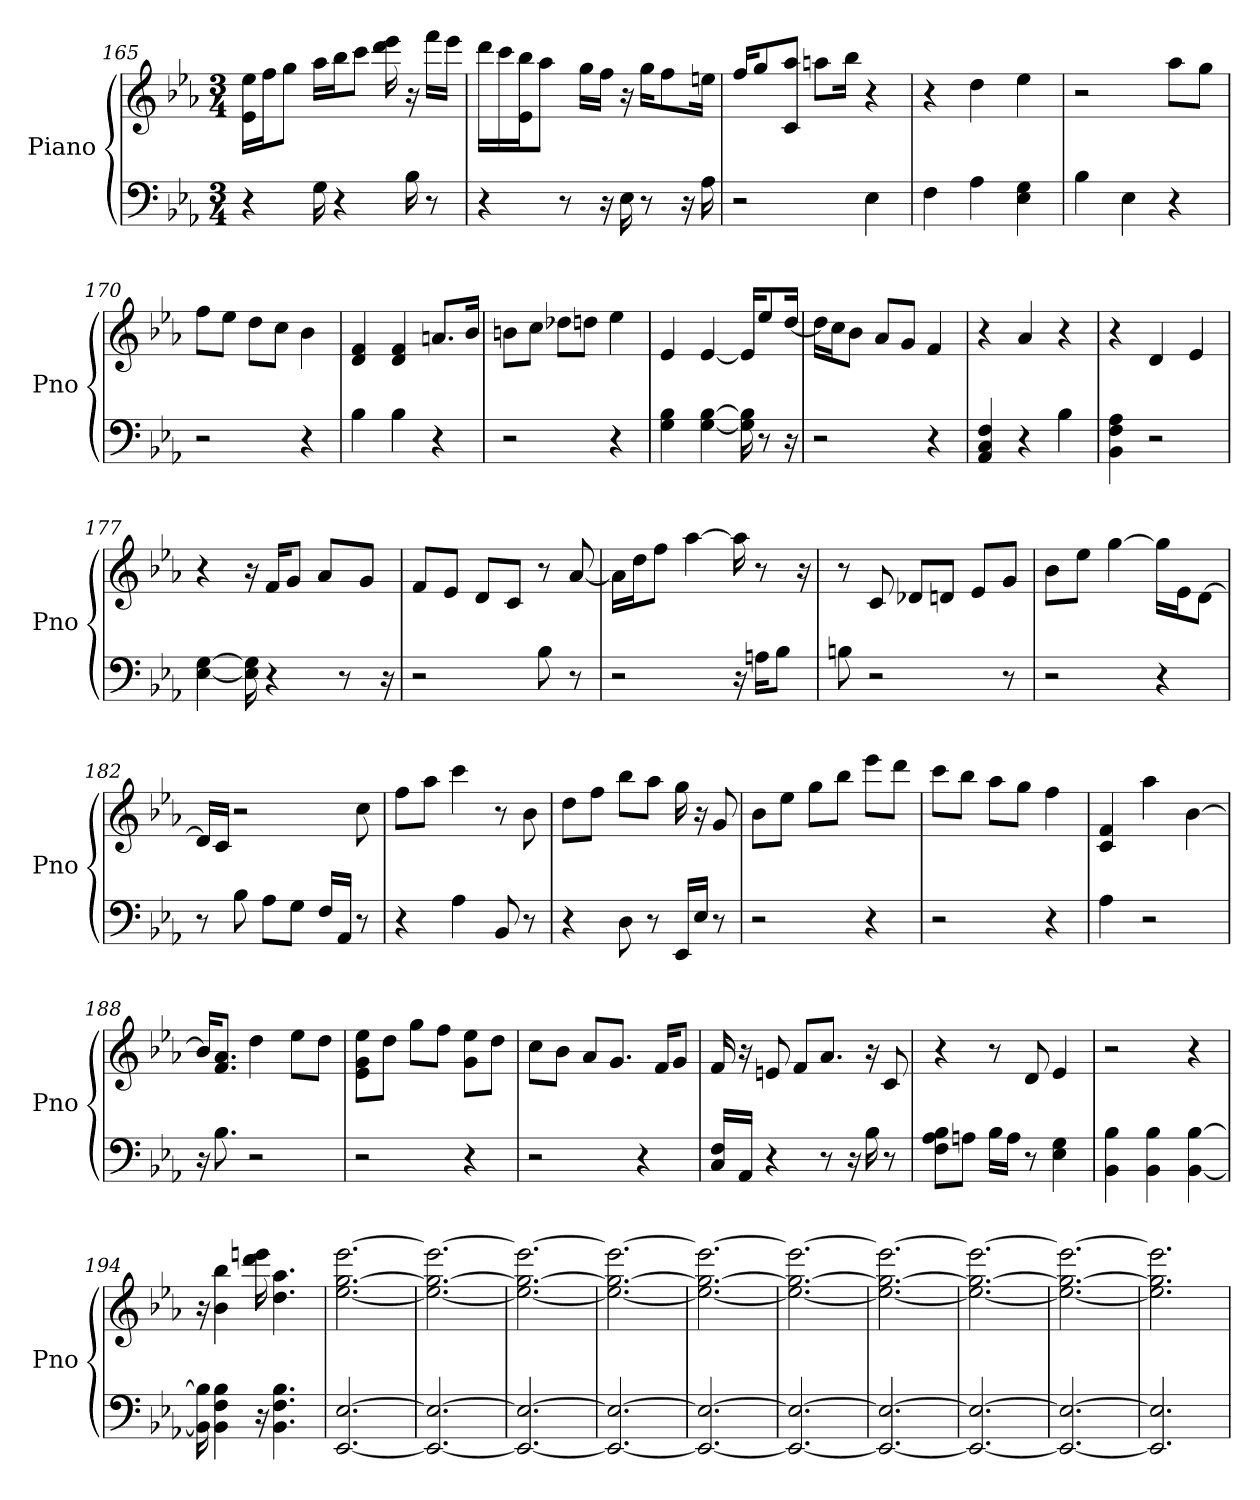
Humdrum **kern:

**kern	**kern
*part1	*part1
*staff2	*staff1
*I"Piano	*
*I'Pno	*
*clefF4	*clefG2
*k[b-e-a-]	*k[b-e-a-]
*E-:	*E-:
*M3/4	*M3/4
=165	=165
4r	16e-\ 16ee-\LL
.	16ff\J
.	8gg\J
16G	16aa-\LL
4r	16bb-\J
.	8ccc\J
.	16ddd 16eee-
16B-	16r
8r	16fff\LL
.	16eee-\JJ
=166	=166
4r	16ddd\LL
.	16ccc\J
.	16bb-\ 16e-\K
.	8aa-\J
8r	.
.	16gg\LL
16r	16ff\JJ
16E-	16r
8r	16gg\KL
.	8ff\
16r	.
16A-	16ee\Jk
=167	=167
2r	16ff/KL
.	8gg/
.	8aa-/ 8c/J
.	8aa\L
.	16bb-\Jk
4E-	4r
=168	=168
4F	4r
4A-	4dd
4E- 4G	4ee-
=169	=169
4B-	2r
4E-	.
4r	8aa-\L
.	8gg\J
=170	=170
2r	8ff\L
.	8ee-\J
.	8dd\L
.	8cc\J
4r	4b-
=171	=171
4B-	4f 4d
4B-	4d 4f
4r	8.a/L
.	16b-/Jk
=172	=172
2r	8b\L
.	8cc\J
.	8dd-\L
.	8dd\J
4r	4ee-
=173	=173
4G 4B-	4e-
[4G [4B-	[4e-
16G] 16B-]	16e-/KL]
8r	8ee-/
16r	[16dd/Jk
=174	=174
2r	16dd\LL]
.	16cc\J
.	8b-\J
.	8a-/L
.	8g/J
4r	4f
=175	=175
4AA- 4F 4C	4r
4r	4a-
4B-	4r
=176	=176
4BB- 4A- 4F	4r
2r	4d
.	4e-
=177	=177
[4G [4E-	4r
16G] 16E-]	16r
4r	16f/KL
.	8g/J
.	8a-/L
8r	.
.	8g/J
16r	.
=178	=178
2r	8f/L
.	8e-/J
.	8d/L
.	8c/J
8B-	8r
8r	[8a-
=179	=179
2r	16a-\LL]
.	16dd\J
.	8ff\J
.	[4aa-
16r	16aa-]
16A\KL	8r
8B-\J	.
.	16r
=180	=180
8B	8r
2r	8c
.	8d-/L
.	8d/J
.	8e-/L
8r	8g/J
=181	=181
2r	8b-\L
.	8ee-\J
.	[4gg
4r	16gg\LL]
.	16e-\J
.	[8d\J
=182	=182
8r	16d/LL]
.	16c/JJ
8B-	2r
8A-\L	.
8G\J	.
16F/LL	.
16AA-/JJ	.
8r	8cc
=183	=183
4r	8ff\L
.	8aa-\J
4A-	4ccc
8BB-	8r
8r	8b-
=184	=184
4r	8dd\L
.	8ff\J
8D	8bb-\L
8r	8aa-\J
16EE-/LL	16gg
16E-/JJ	16r
8r	8g
=185	=185
2r	8b-\L
.	8ee-\J
.	8gg\L
.	8bb-\J
4r	8eee-\L
.	8ddd\J
=186	=186
2r	8ccc\L
.	8bb-\J
.	8aa-\L
.	8gg\J
4r	4ff
=187	=187
4A-	4c 4f
2r	4aa-
.	[4b-
=188	=188
16r	16b-/KL]
8.B-	8.f/ 8.a-/J
2r	4dd
.	8ee-\L
.	8dd\J
=189	=189
2r	8ee-\ 8g\ 8e-\L
.	8dd\J
.	8gg\L
.	8ff\J
4r	8ee-\ 8g\L
.	8dd\J
=190	=190
2r	8cc\L
.	8b-\J
.	8a-/L
.	8.g/J
4r	.
.	16f/KL
.	8g/J
=191	=191
16F/ 16C/LL	16f
16AA-/JJ	16r
4r	8e
.	8f/L
8r	8.a-/J
16r	.
16B-	16r
8r	8c
=192	=192
8A-\ 8F\ 8B-\L	4r
8A\J	.
16B-\LL	8r
16A\JJ	.
8r	8d
4G 4E-	4e-
=193	=193
4B- 4BB-	2r
4B- 4BB-	.
[4BB- [4B-	4r
=194	=194
16BB-] 16B-]	16r
4B- 4F 4BB-	4bb- 4b-
16r	16ddd 16eee
4.B- 4.BB- 4.F	4.aa- 4.dd
=195	=195
[2.EE- [2.E-	[2.gg [2.ee- [2.eee-
=196	=196
2.EE-_ 2.E-_	2.gg_ 2.ee-_ 2.eee-_
=197	=197
2.EE-_ 2.E-_	2.gg_ 2.ee-_ 2.eee-_
=198	=198
2.EE-_ 2.E-_	2.gg_ 2.ee-_ 2.eee-_
=199	=199
2.EE-_ 2.E-_	2.gg_ 2.ee-_ 2.eee-_
=200	=200
2.EE-_ 2.E-_	2.gg_ 2.ee-_ 2.eee-_
=201	=201
2.EE-_ 2.E-_	2.gg_ 2.ee-_ 2.eee-_
=202	=202
2.EE-_ 2.E-_	2.gg_ 2.ee-_ 2.eee-_
=203	=203
2.EE-_ 2.E-_	2.gg_ 2.ee-_ 2.eee-_
=204	=204
2.EE-] 2.E-]	2.gg] 2.ee-] 2.eee-]
=	=
*-	*-
